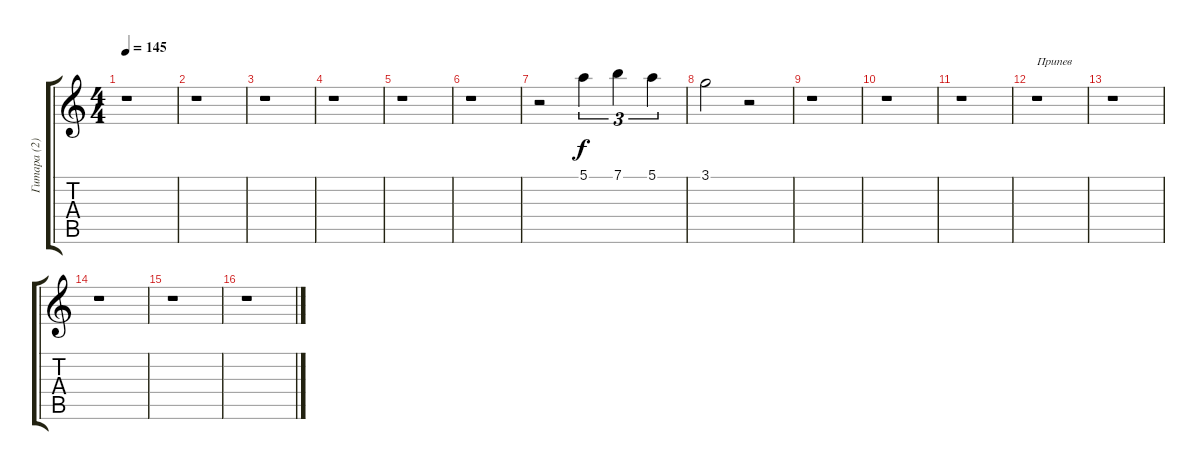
\track ("Гитара (2)" "Гитара (2)") {instrument acousticguitarsteel}
\staff {score tabs}
\tuning (E4 B3 G3 D3 A2 E2) {hide}
\ts (4 4)
\tempo 145
\clef g2
\ks c
r.1{dy f} |
r.1 |
r.1 |
r.1 |
r.1 |
r.1 |
r.2 5.1.4{tu (3 2)} 7.1.4{tu (3 2)} 5.1.4{tu (3 2)} |
3.1.2 r.2 |
r.1 |
r.1 |
r.1 |
r.1{txt "Припев"} |
r.1 |
r.1 |
r.1 |
r.1
